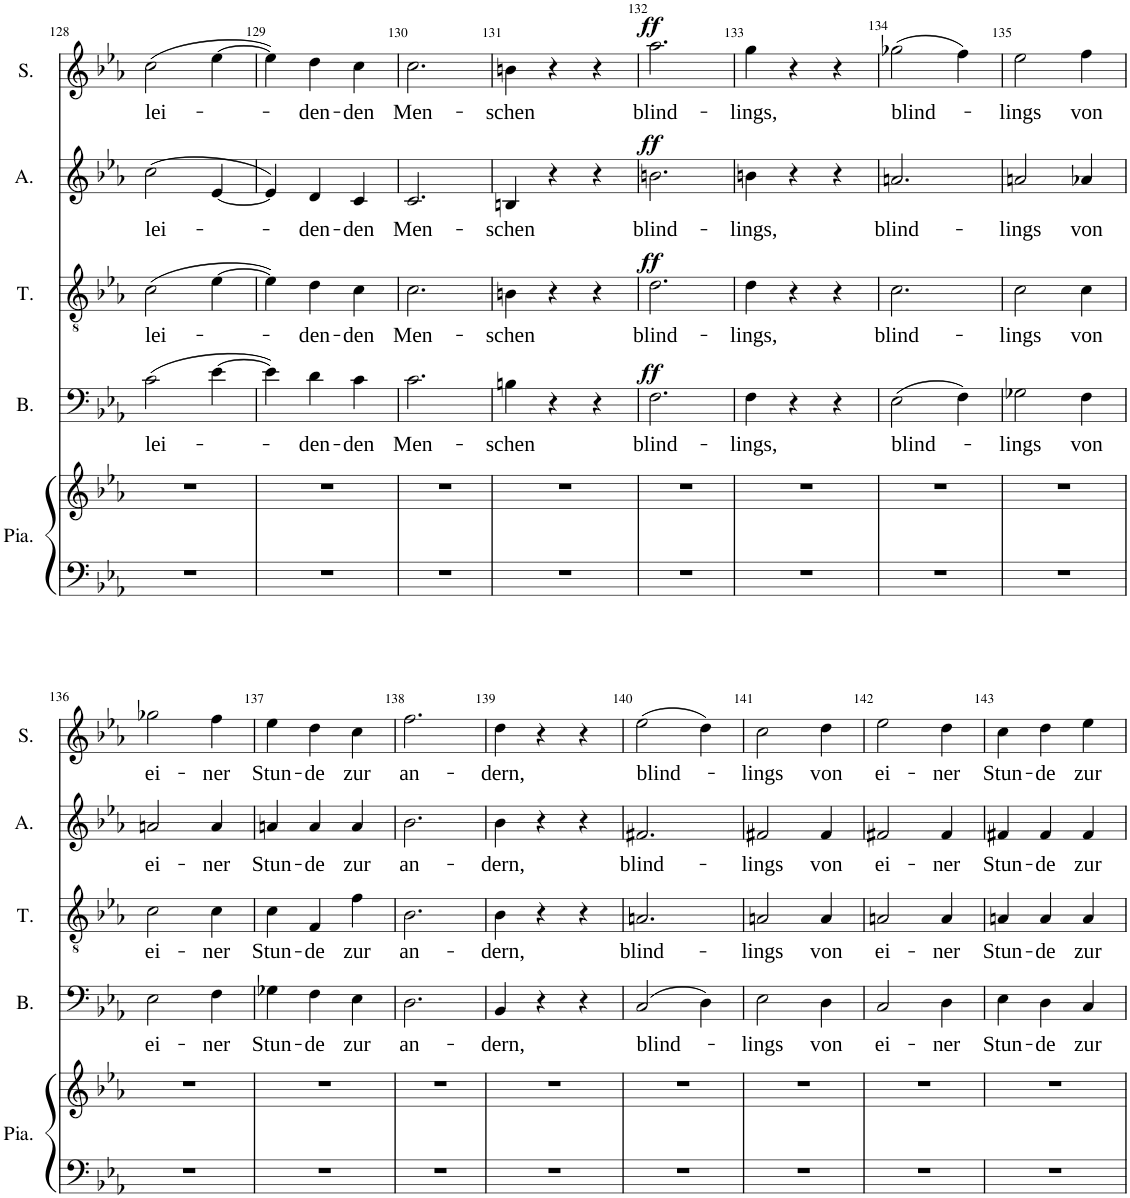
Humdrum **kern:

**kern	**text	**dynam	**kern	**text	**dynam	**kern	**text	**dynam	**kern	**text	**dynam
*part4	*part4	*part4	*part3	*part3	*part3	*part2	*part2	*part2	*part1	*part1	*part1
*staff4	*staff4	*staff4	*staff3	*staff3	*staff3	*staff2	*staff2	*staff2	*staff1	*staff1	*staff1
*I"Basse	*	*	*I"Ténor	*	*	*I"Alto	*	*	*I"Soprano	*	*
*I'B.	*	*	*I'T.	*	*	*I'A.	*	*	*I'S.	*	*
!!LO:PB:g=z
*clefF4	*	*	*clefGv2	*	*	*clefG2	*	*	*clefG2	*	*
*k[b-e-a-]	*	*	*k[b-e-a-]	*	*	*k[b-e-a-]	*	*	*k[b-e-a-]	*	*
*M3/4	*	*	*M3/4	*	*	*M3/4	*	*	*M3/4	*	*
=128	=128	=128	=128	=128	=128	=128	=128	=128	=128	=128	=128
!	!LO:LY:b	!	!	!LO:LY:b	!	!	!LO:LY:b	!	!	!LO:LY:b	!
(2c\	lei-	.	(2c\	lei-	.	(2cc\	lei-	.	(2cc\	lei-	.
[4e-\	.	.	[4e-\	.	.	[4e-/	.	.	[4ee-\	.	.
=129	=129	=129	=129	=129	=129	=129	=129	=129	=129	=129	=129
4e-\])	.	.	4e-\])	.	.	4e-/])	.	.	4ee-\])	.	.
!	!LO:LY:b	!	!	!LO:LY:b	!	!	!LO:LY:b	!	!	!LO:LY:b	!
4d\	-den-	.	4d\	-den-	.	4d/	-den-	.	4dd\	-den-	.
!	!LO:LY:b	!	!	!LO:LY:b	!	!	!LO:LY:b	!	!	!LO:LY:b	!
4c\	-den	.	4c\	-den	.	4c/	-den	.	4cc\	-den	.
=130	=130	=130	=130	=130	=130	=130	=130	=130	=130	=130	=130
!	!LO:LY:b	!	!	!LO:LY:b	!	!	!LO:LY:b	!	!	!LO:LY:b	!
2.c\	Men-	.	2.c\	Men-	.	2.c/	Men-	.	2.cc\	Men-	.
=131	=131	=131	=131	=131	=131	=131	=131	=131	=131	=131	=131
!	!LO:LY:b	!	!	!LO:LY:b	!	!	!LO:LY:b	!	!	!LO:LY:b	!
4Bn\	-schen	.	4Bn\	-schen	.	4Bn/	-schen	.	4bn\	-schen	.
4r	.	.	4r	.	.	4r	.	.	4r	.	.
4r	.	.	4r	.	.	4r	.	.	4r	.	.
=132	=132	=132	=132	=132	=132	=132	=132	=132	=132	=132	=132
!	!LO:LY:b	!LO:DY:a	!	!LO:LY:b	!LO:DY:a	!	!LO:LY:b	!LO:DY:a	!	!LO:LY:b	!LO:DY:a
2.F\	blind-	ff	2.d\	blind-	ff	2.bn\	blind-	ff	2.aa-\	blind-	ff
=133	=133	=133	=133	=133	=133	=133	=133	=133	=133	=133	=133
!	!LO:LY:b	!	!	!LO:LY:b	!	!	!LO:LY:b	!	!	!LO:LY:b	!
4F\	-lings,	.	4d\	-lings,	.	4bn\	-lings,	.	4gg\	-lings,	.
4r	.	.	4r	.	.	4r	.	.	4r	.	.
4r	.	.	4r	.	.	4r	.	.	4r	.	.
=134	=134	=134	=134	=134	=134	=134	=134	=134	=134	=134	=134
!	!LO:LY:b	!	!	!LO:LY:b	!	!	!LO:LY:b	!	!	!LO:LY:b	!
(2E-\	blind-	.	2.c\	blind-	.	2.an/	blind-	.	(2gg-X\	blind-	.
4F\)	.	.	.	.	.	.	.	.	4ff\)	.	.
=135	=135	=135	=135	=135	=135	=135	=135	=135	=135	=135	=135
!	!LO:LY:b	!	!	!LO:LY:b	!	!	!LO:LY:b	!	!	!LO:LY:b	!
2G-X\	-lings	.	2c\	-lings	.	2an/	-lings	.	2ee-\	-lings	.
!	!LO:LY:b	!	!	!LO:LY:b	!	!	!LO:LY:b	!	!	!LO:LY:b	!
4F\	von	.	4c\	von	.	4a-X/	von	.	4ff\	von	.
!!LO:LB:g=z
=136	=136	=136	=136	=136	=136	=136	=136	=136	=136	=136	=136
!	!LO:LY:b	!	!	!LO:LY:b	!	!	!LO:LY:b	!	!	!LO:LY:b	!
2E-\	ei-	.	2c\	ei-	.	2an/	ei-	.	2gg-X\	ei-	.
!	!LO:LY:b	!	!	!LO:LY:b	!	!	!LO:LY:b	!	!	!LO:LY:b	!
4F\	-ner	.	4c\	-ner	.	4a/	-ner	.	4ff\	-ner	.
=137	=137	=137	=137	=137	=137	=137	=137	=137	=137	=137	=137
!	!LO:LY:b	!	!	!LO:LY:b	!	!	!LO:LY:b	!	!	!LO:LY:b	!
4G-X\	Stun-	.	4c\	Stun-	.	4an/	Stun-	.	4ee-\	Stun-	.
!	!LO:LY:b	!	!	!LO:LY:b	!	!	!LO:LY:b	!	!	!LO:LY:b	!
4F\	-de	.	4F/	-de	.	4a/	-de	.	4dd\	-de	.
!	!LO:LY:b	!	!	!LO:LY:b	!	!	!LO:LY:b	!	!	!LO:LY:b	!
4E-\	zur	.	4f\	zur	.	4a/	zur	.	4cc\	zur	.
=138	=138	=138	=138	=138	=138	=138	=138	=138	=138	=138	=138
!	!LO:LY:b	!	!	!LO:LY:b	!	!	!LO:LY:b	!	!	!LO:LY:b	!
2.D\	an-	.	2.B-\	an-	.	2.b-\	an-	.	2.ff\	an-	.
=139	=139	=139	=139	=139	=139	=139	=139	=139	=139	=139	=139
!	!LO:LY:b	!	!	!LO:LY:b	!	!	!LO:LY:b	!	!	!LO:LY:b	!
4BB-/	-dern,	.	4B-\	-dern,	.	4b-\	-dern,	.	4dd\	-dern,	.
4r	.	.	4r	.	.	4r	.	.	4r	.	.
4r	.	.	4r	.	.	4r	.	.	4r	.	.
=140	=140	=140	=140	=140	=140	=140	=140	=140	=140	=140	=140
!	!LO:LY:b	!	!	!LO:LY:b	!	!	!LO:LY:b	!	!	!LO:LY:b	!
(2C/	blind-	.	2.An/	blind-	.	2.f#X/	blind-	.	(2ee-\	blind-	.
4D\)	.	.	.	.	.	.	.	.	4dd\)	.	.
=141	=141	=141	=141	=141	=141	=141	=141	=141	=141	=141	=141
!	!LO:LY:b	!	!	!LO:LY:b	!	!	!LO:LY:b	!	!	!LO:LY:b	!
2E-\	-lings	.	2An/	-lings	.	2f#X/	-lings	.	2cc\	-lings	.
!	!LO:LY:b	!	!	!LO:LY:b	!	!	!LO:LY:b	!	!	!LO:LY:b	!
4D\	von	.	4A/	von	.	4f#/	von	.	4dd\	von	.
=142	=142	=142	=142	=142	=142	=142	=142	=142	=142	=142	=142
!	!LO:LY:b	!	!	!LO:LY:b	!	!	!LO:LY:b	!	!	!LO:LY:b	!
2C/	ei-	.	2An/	ei-	.	2f#X/	ei-	.	2ee-\	ei-	.
!	!LO:LY:b	!	!	!LO:LY:b	!	!	!LO:LY:b	!	!	!LO:LY:b	!
4D\	-ner	.	4A/	-ner	.	4f#/	-ner	.	4dd\	-ner	.
=143	=143	=143	=143	=143	=143	=143	=143	=143	=143	=143	=143
!	!LO:LY:b	!	!	!LO:LY:b	!	!	!LO:LY:b	!	!	!LO:LY:b	!
4E-\	Stun-	.	4An/	Stun-	.	4f#X/	Stun-	.	4cc\	Stun-	.
!	!LO:LY:b	!	!	!LO:LY:b	!	!	!LO:LY:b	!	!	!LO:LY:b	!
4D\	-de	.	4A/	-de	.	4f#/	-de	.	4dd\	-de	.
!	!LO:LY:b	!	!	!LO:LY:b	!	!	!LO:LY:b	!	!	!LO:LY:b	!
4C/	zur	.	4A/	zur	.	4f#/	zur	.	4ee-\	zur	.
=	=	=	=	=	=	=	=	=	=	=	=
*-	*-	*-	*-	*-	*-	*-	*-	*-	*-	*-	*-
